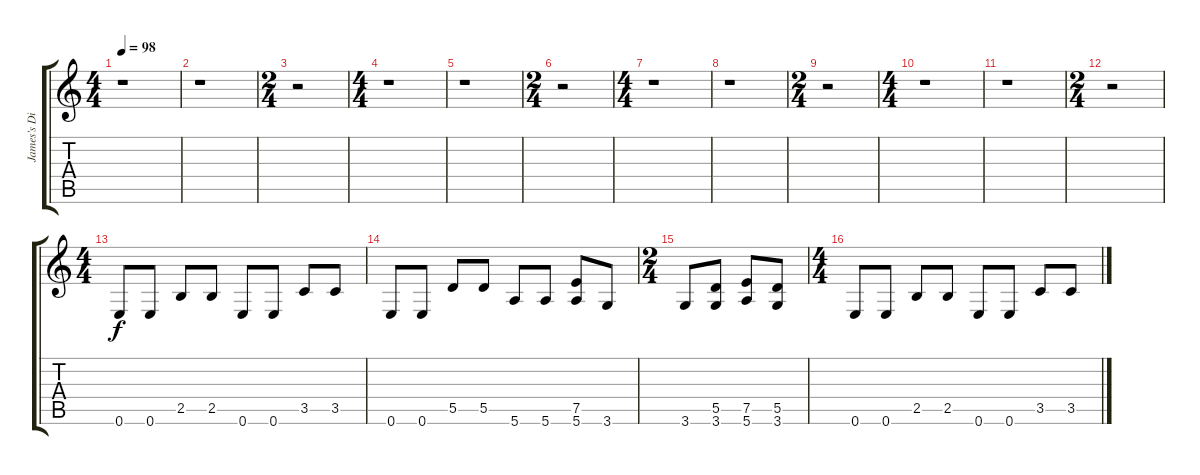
\track ("James's Distorsion" "James's Di") {instrument distortionguitar}
\staff {score tabs}
\tuning (E4 B3 G3 D3 A2 E2) {hide}
\ts (4 4)
\tempo 98
\clef g2
\ks c
r.1{dy f} |
r.1 |
\ts (2 4)
r.2 |
\ts (4 4)
r.1 |
r.1 |
\ts (2 4)
r.2 |
\ts (4 4)
r.1 |
r.1 |
\ts (2 4)
r.2 |
\ts (4 4)
r.1 |
r.1 |
\ts (2 4)
r.2 |
\ts (4 4)
0.6.8 0.6.8 2.5.8 2.5.8 0.6.8 0.6.8 3.5.8 3.5.8 |
0.6.8 0.6.8 5.5.8 5.5.8 5.6.8 5.6.8 (7.5 5.6).8 3.6.8 |
\ts (2 4)
3.6.8 (5.5 3.6).8 (7.5 5.6).8 (5.5 3.6).8 |
\ts (4 4)
0.6.8 0.6.8 2.5.8 2.5.8 0.6.8 0.6.8 3.5.8 3.5.8
